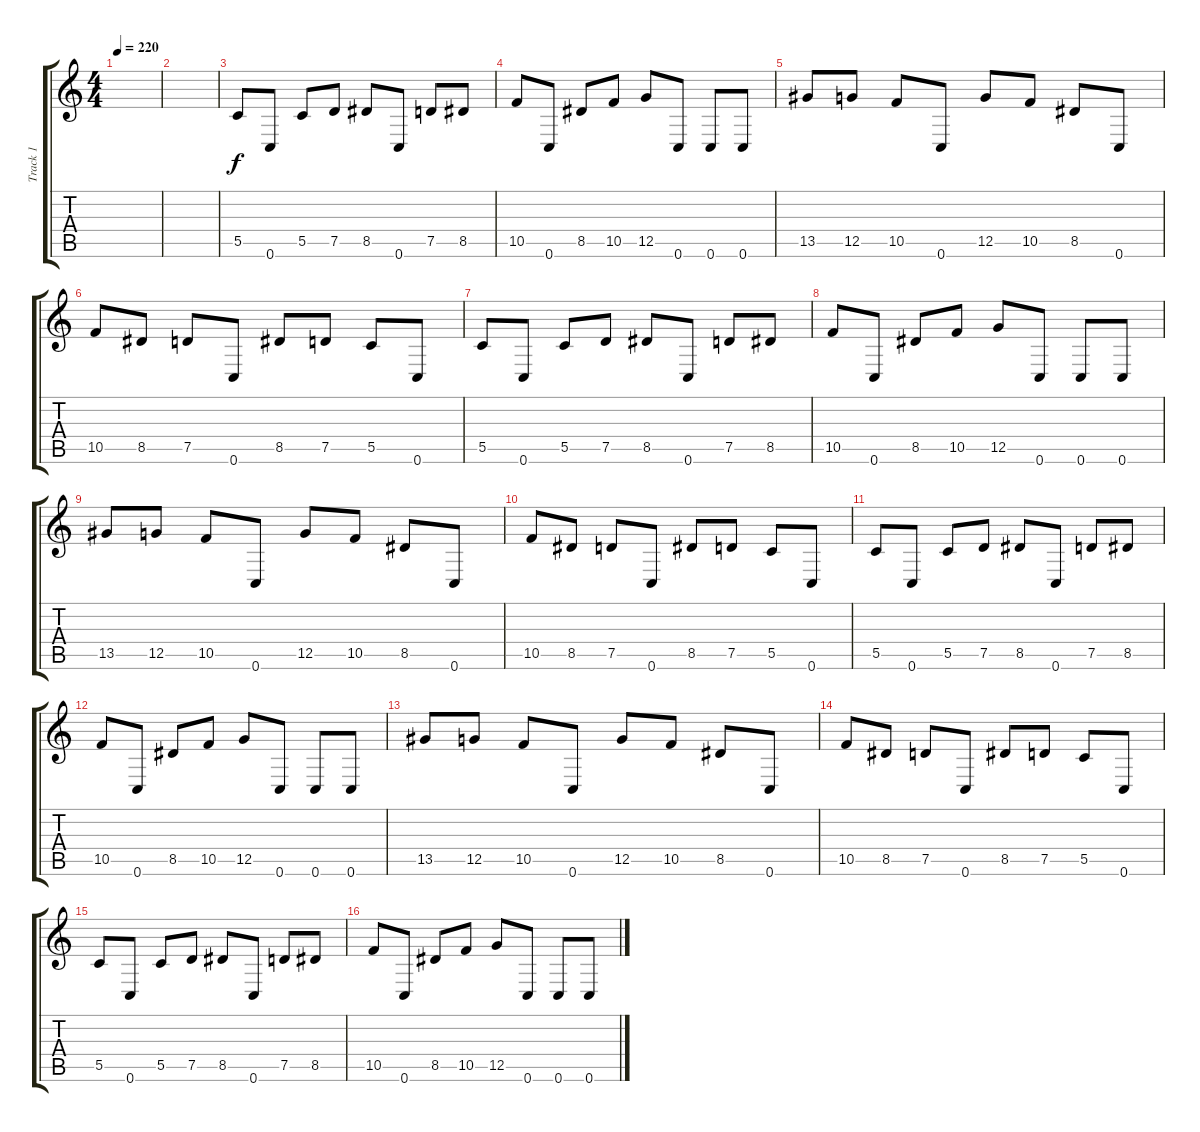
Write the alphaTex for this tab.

\track ("Track 1" "Track 1") {instrument distortionguitar}
\staff {score tabs}
\tuning (D4 A3 F3 C3 G2 C2) {hide}
\ts (4 4)
\tempo 220
\clef g2
\ks c
|
|
5.5.8 0.6.8 5.5.8 7.5.8 8.5.8 0.6.8 7.5.8 8.5.8 |
10.5.8 0.6.8 8.5.8 10.5.8 12.5.8 0.6.8 0.6.8 0.6.8 |
13.5.8 12.5.8 10.5.8 0.6.8 12.5.8 10.5.8 8.5.8 0.6.8 |
10.5.8 8.5.8 7.5.8 0.6.8 8.5.8 7.5.8 5.5.8 0.6.8 |
5.5.8 0.6.8 5.5.8 7.5.8 8.5.8 0.6.8 7.5.8 8.5.8 |
10.5.8 0.6.8 8.5.8 10.5.8 12.5.8 0.6.8 0.6.8 0.6.8 |
13.5.8 12.5.8 10.5.8 0.6.8 12.5.8 10.5.8 8.5.8 0.6.8 |
10.5.8 8.5.8 7.5.8 0.6.8 8.5.8 7.5.8 5.5.8 0.6.8 |
5.5.8 0.6.8 5.5.8 7.5.8 8.5.8 0.6.8 7.5.8 8.5.8 |
10.5.8 0.6.8 8.5.8 10.5.8 12.5.8 0.6.8 0.6.8 0.6.8 |
13.5.8 12.5.8 10.5.8 0.6.8 12.5.8 10.5.8 8.5.8 0.6.8 |
10.5.8 8.5.8 7.5.8 0.6.8 8.5.8 7.5.8 5.5.8 0.6.8 |
5.5.8 0.6.8 5.5.8 7.5.8 8.5.8 0.6.8 7.5.8 8.5.8 |
10.5.8 0.6.8 8.5.8 10.5.8 12.5.8 0.6.8 0.6.8 0.6.8
